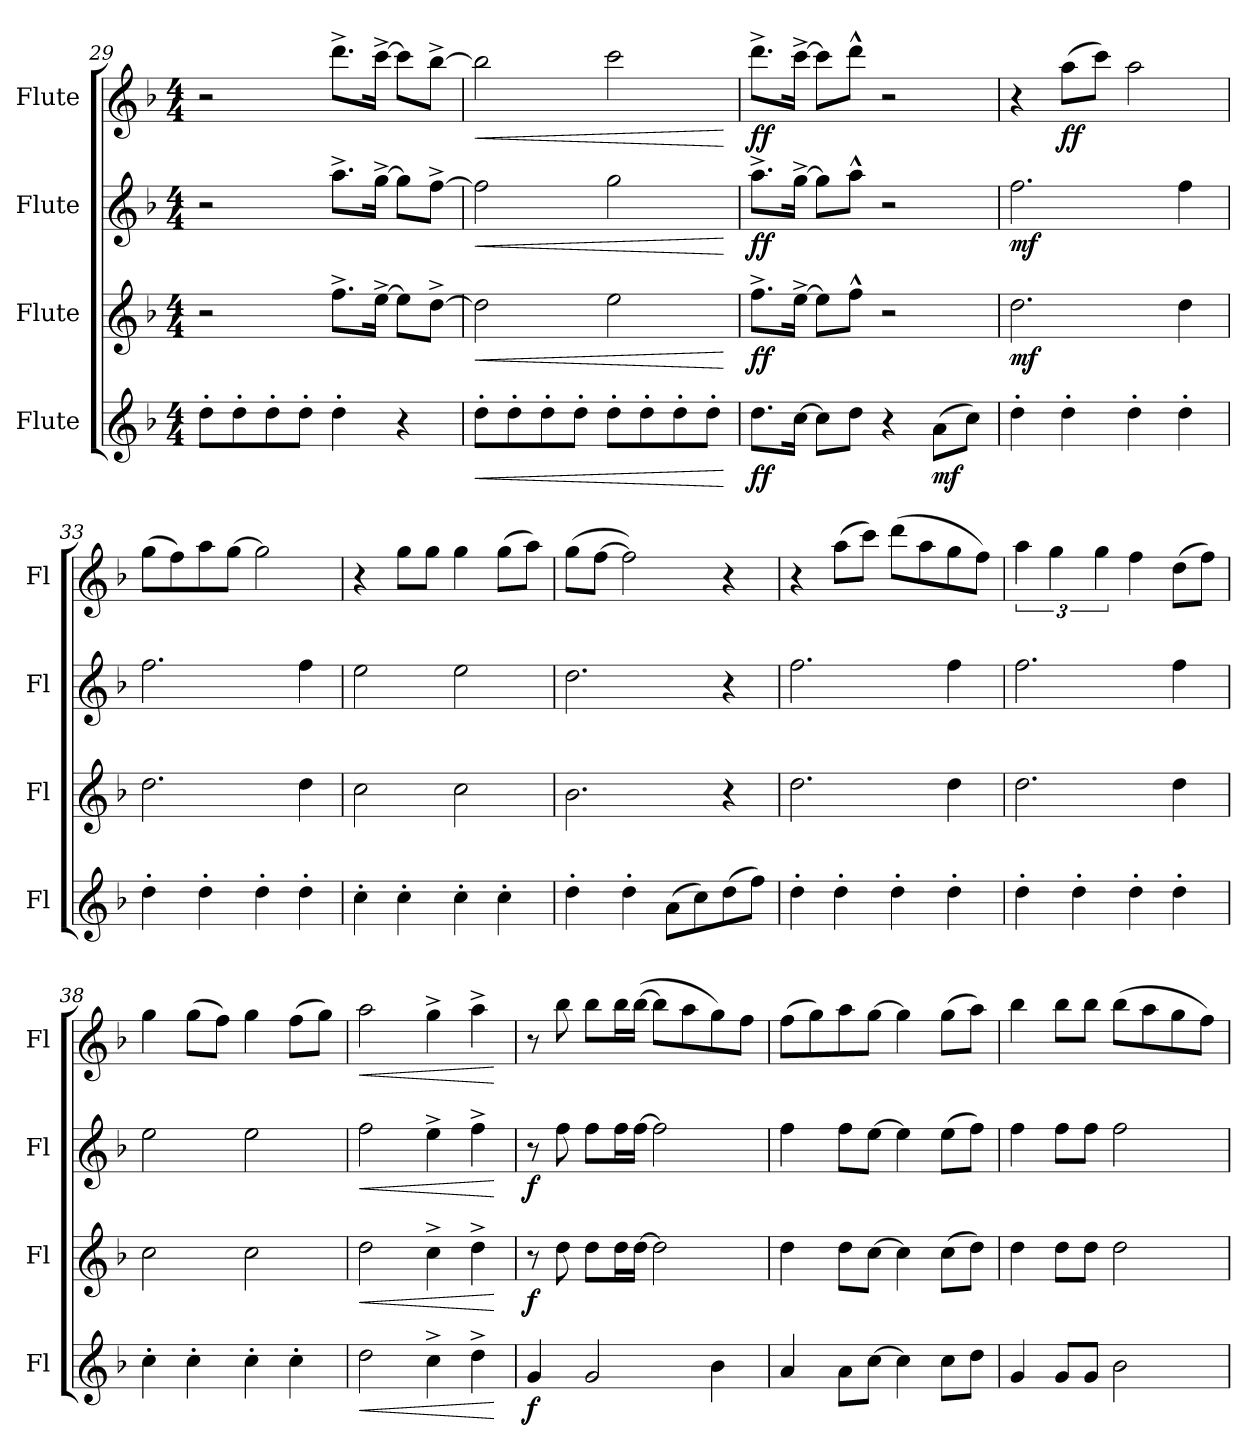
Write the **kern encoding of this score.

**kern	**dynam	**kern	**dynam	**kern	**dynam	**kern	**dynam
*part4	*part4	*part3	*part3	*part2	*part2	*part1	*part1
*staff4	*staff4	*staff3	*staff3	*staff2	*staff2	*staff1	*staff1
*I"Flute	*	*I"Flute	*	*I"Flute	*	*I"Flute	*
*I'Fl	*	*I'Fl	*	*I'Fl	*	*I'Fl	*
*clefG2	*	*clefG2	*	*clefG2	*	*clefG2	*
*k[b-]	*	*k[b-]	*	*k[b-]	*	*k[b-]	*
*M4/4	*	*M4/4	*	*M4/4	*	*M4/4	*
=29	=29	=29	=29	=29	=29	=29	=29
8dd'\L	.	2r	.	2r	.	2r	.
8dd'\	.	.	.	.	.	.	.
8dd'\	.	.	.	.	.	.	.
8dd'\J	.	.	.	.	.	.	.
4dd'\	.	8.ff^\L	.	8.aa^\L	.	8.ddd^\L	.
.	.	[16ee^\Jk	.	[16gg^\Jk	.	[16ccc^\Jk	.
4r	.	8ee\L]	.	8gg\L]	.	8ccc\L]	.
.	.	[8dd^\J	.	[8ff^\J	.	[8bb-^\J	.
=30	=30	=30	=30	=30	=30	=30	=30
!	!LO:HP:b	!	!LO:HP:b	!	!LO:HP:b	!	!LO:HP:b
8dd'\L	<	2dd\]	<	2ff\]	<	2bb-\]	<
8dd'\	.	.	.	.	.	.	.
8dd'\	.	.	.	.	.	.	.
8dd'\J	.	.	.	.	.	.	.
8dd'\L	.	2ee\	.	2gg\	.	2ccc\	.
8dd'\	.	.	.	.	.	.	.
8dd'\	.	.	.	.	.	.	.
8dd'\J	.	.	.	.	.	.	.
.	[	.	[	.	[	.	[
=31	=31	=31	=31	=31	=31	=31	=31
!	!LO:DY:b	!	!LO:DY:b	!	!LO:DY:b	!	!LO:DY:b
8.dd\L	ff	8.ff^\L	ff	8.aa^\L	ff	8.ddd^\L	ff
[16cc\Jk	.	[16ee^\Jk	.	[16gg^\Jk	.	[16ccc^\Jk	.
8cc\L]	.	8ee\L]	.	8gg\L]	.	8ccc\L]	.
8dd\J	.	8ff^^\J	.	8aa^^\J	.	8ddd^^\J	.
4r	.	2r	.	2r	.	2r	.
!	!LO:DY:b	!	!	!	!	!	!
(>8a\L	mf	.	.	.	.	.	.
8cc\J)	.	.	.	.	.	.	.
=32	=32	=32	=32	=32	=32	=32	=32
!	!	!	!LO:DY:b	!	!LO:DY:b	!	!
4dd'\	.	2.dd\	mf	2.ff\	mf	4r	.
!	!	!	!	!	!	!	!LO:DY:b
4dd'\	.	.	.	.	.	(>8aa\L	ff
.	.	.	.	.	.	8ccc\J)	.
4dd'\	.	.	.	.	.	2aa\	.
4dd'\	.	4dd\	.	4ff\	.	.	.
!!LO:PB:g=z
=33	=33	=33	=33	=33	=33	=33	=33
4dd'\	.	2.dd\	.	2.ff\	.	(>8gg\L	.
.	.	.	.	.	.	8ff\)	.
4dd'\	.	.	.	.	.	8aa\	.
.	.	.	.	.	.	[8gg\J	.
4dd'\	.	.	.	.	.	2gg\]	.
4dd'\	.	4dd\	.	4ff\	.	.	.
=34	=34	=34	=34	=34	=34	=34	=34
4cc'\	.	2cc\	.	2ee\	.	4r	.
4cc'\	.	.	.	.	.	8gg\L	.
.	.	.	.	.	.	8gg\J	.
4cc'\	.	2cc\	.	2ee\	.	4gg\	.
4cc'\	.	.	.	.	.	(>8gg\L	.
.	.	.	.	.	.	8aa\J)	.
=35	=35	=35	=35	=35	=35	=35	=35
4dd'\	.	2.b-\	.	2.dd\	.	(>8gg\L	.
.	.	.	.	.	.	[8ff\J	.
4dd'\	.	.	.	.	.	2ff\])	.
(>8a\L	.	.	.	.	.	.	.
8cc\)	.	.	.	.	.	.	.
(>8dd\	.	4r	.	4r	.	4r	.
8ff\J)	.	.	.	.	.	.	.
=36	=36	=36	=36	=36	=36	=36	=36
4dd'\	.	2.dd\	.	2.ff\	.	4r	.
4dd'\	.	.	.	.	.	(>8aa\L	.
.	.	.	.	.	.	8ccc\J)	.
4dd'\	.	.	.	.	.	(>8ddd\L	.
.	.	.	.	.	.	8aa\	.
4dd'\	.	4dd\	.	4ff\	.	8gg\	.
.	.	.	.	.	.	8ff\J)	.
=37	=37	=37	=37	=37	=37	=37	=37
4dd'\	.	2.dd\	.	2.ff\	.	6aa\	.
.	.	.	.	.	.	6gg\	.
4dd'\	.	.	.	.	.	.	.
.	.	.	.	.	.	6gg\	.
4dd'\	.	.	.	.	.	4ff\	.
4dd'\	.	4dd\	.	4ff\	.	(>8dd\L	.
.	.	.	.	.	.	8ff\J)	.
=38	=38	=38	=38	=38	=38	=38	=38
4cc'\	.	2cc\	.	2ee\	.	4gg\	.
4cc'\	.	.	.	.	.	(>8gg\L	.
.	.	.	.	.	.	8ff\J)	.
4cc'\	.	2cc\	.	2ee\	.	4gg\	.
4cc'\	.	.	.	.	.	(>8ff\L	.
.	.	.	.	.	.	8gg\J)	.
=39	=39	=39	=39	=39	=39	=39	=39
!	!LO:HP:b	!	!LO:HP:b	!	!LO:HP:b	!	!LO:HP:b
2dd\	<	2dd\	<	2ff\	<	2aa\	<
4cc^\	.	4cc^\	.	4ee^\	.	4gg^\	.
4dd^\	.	4dd^\	.	4ff^\	.	4aa^\	.
.	[	.	[	.	[	.	[
!!LO:LB:g=z
=40	=40	=40	=40	=40	=40	=40	=40
!	!LO:DY:b	!	!LO:DY:b	!	!LO:DY:b	!	!
4g/	f	8r	f	8r	f	8r	.
.	.	8dd\	.	8ff\	.	8bb-\	.
2g/	.	8dd\L	.	8ff\L	.	8bb-\L	.
.	.	16dd\L	.	16ff\L	.	16bb-\L	.
.	.	[16dd\JJ	.	[16ff\JJ	.	(>[16bb-\JJ	.
.	.	2dd\]	.	2ff\]	.	8bb-\L]	.
.	.	.	.	.	.	8aa\	.
4b-\	.	.	.	.	.	8gg\)	.
.	.	.	.	.	.	8ff\J	.
=41	=41	=41	=41	=41	=41	=41	=41
4a/	.	4dd\	.	4ff\	.	(>8ff\L	.
.	.	.	.	.	.	8gg\)	.
8a\L	.	8dd\L	.	8ff\L	.	8aa\	.
[8cc\J	.	[8cc\J	.	[8ee\J	.	[8gg\J	.
4cc\]	.	4cc\]	.	4ee\]	.	4gg\]	.
8cc\L	.	(>8cc\L	.	(>8ee\L	.	(>8gg\L	.
8dd\J	.	8dd\J)	.	8ff\J)	.	8aa\J)	.
=42	=42	=42	=42	=42	=42	=42	=42
4g/	.	4dd\	.	4ff\	.	4bb-\	.
8g/L	.	8dd\L	.	8ff\L	.	8bb-\L	.
8g/J	.	8dd\J	.	8ff\J	.	8bb-\J	.
2b-\	.	2dd\	.	2ff\	.	(>8bb-\L	.
.	.	.	.	.	.	8aa\	.
.	.	.	.	.	.	8gg\	.
.	.	.	.	.	.	8ff\J)	.
=	=	=	=	=	=	=	=
*-	*-	*-	*-	*-	*-	*-	*-
